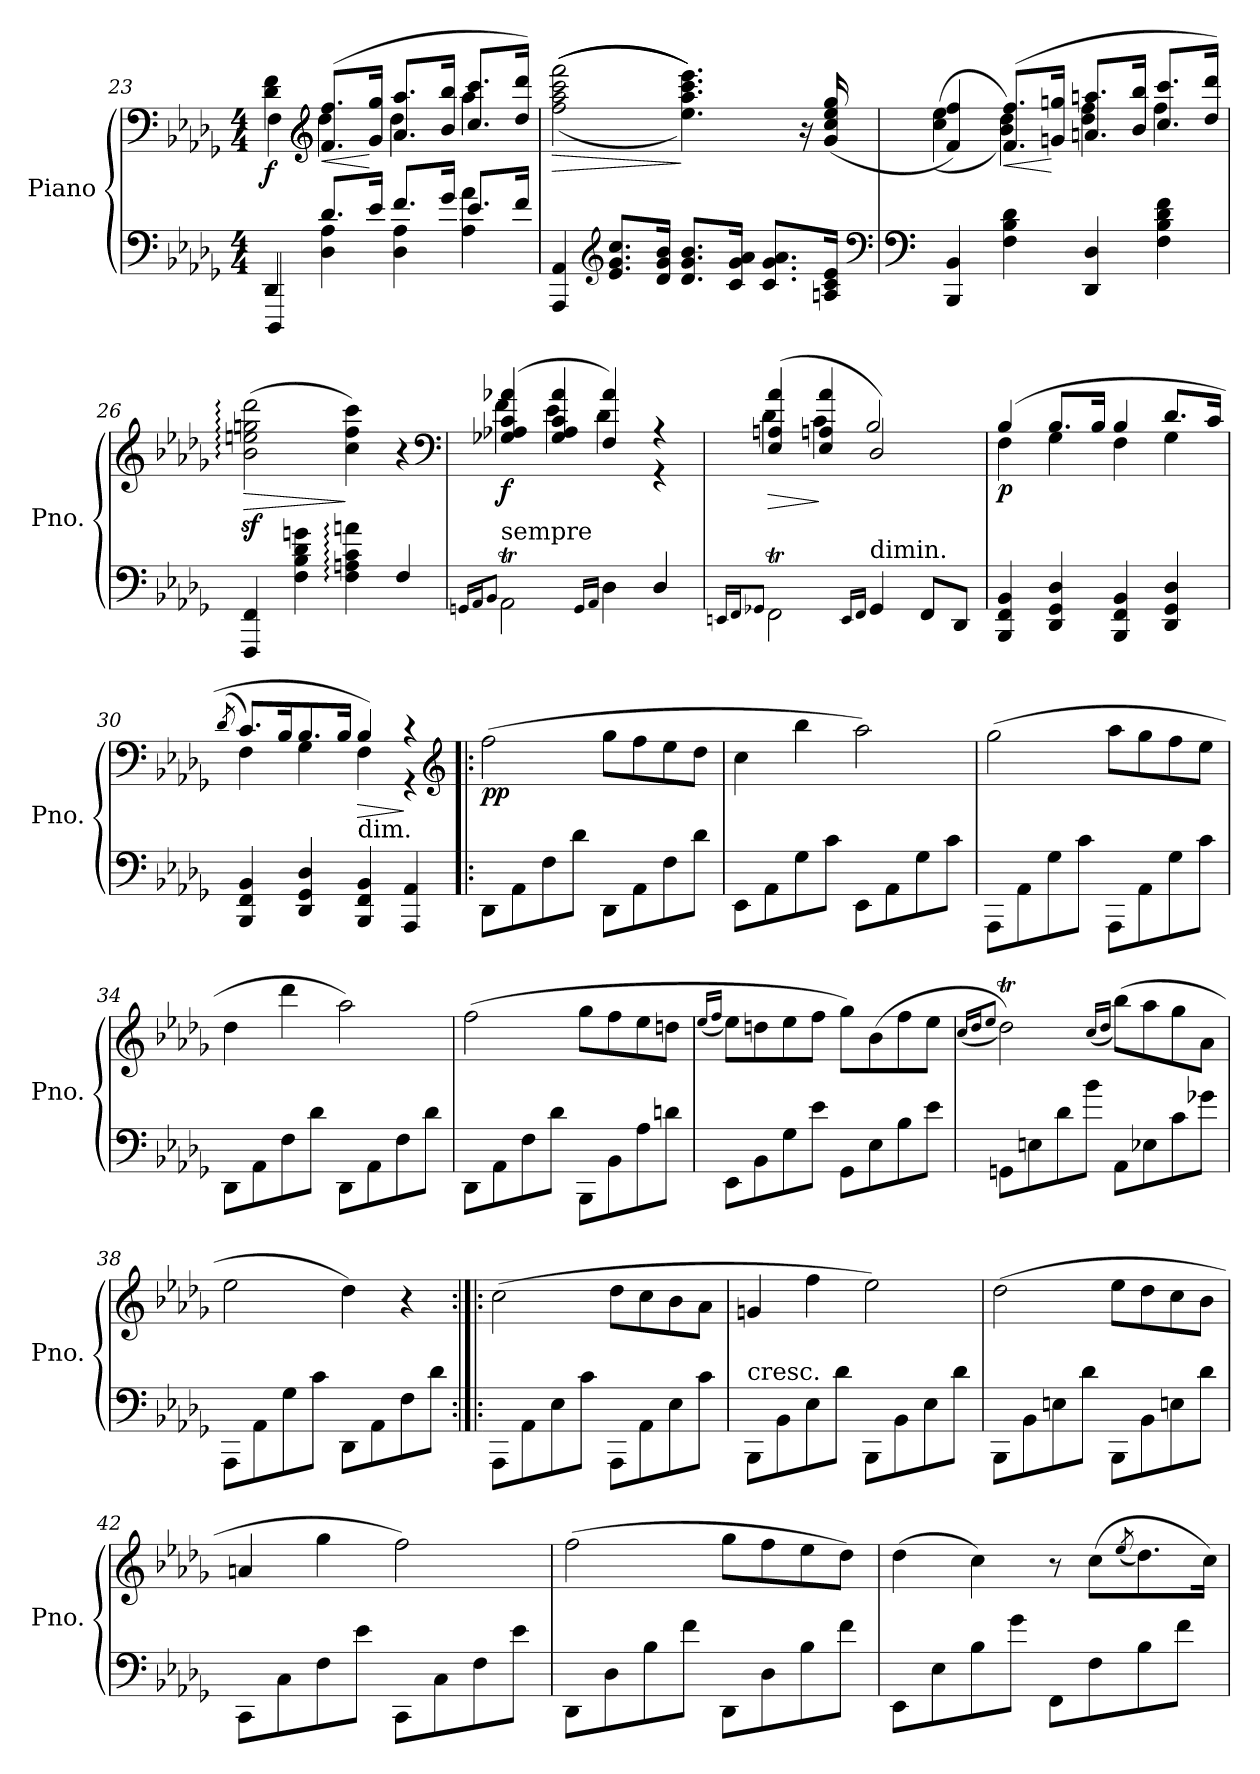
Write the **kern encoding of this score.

**kern	**kern	**dynam
*part1	*part1	*part1
*staff2	*staff1	*staff1/2
*I"Piano	*	*
*I'Pno.	*	*
*clefF4	*clefF4	*
*k[b-e-a-d-g-]	*k[b-e-a-d-g-]	*
*D-:	*D-:	*
*M4/4	*M4/4	*
=23	=23	=23
*^	*^	*
!	!	!	!	!LO:DY:b
4DD-/	4DDD-/	4d-\ 4f\	4F\	f
*	*	*clefG2	*	*
!	!	!	!	!LO:HP:b
8.d-/L	4D-\ 4A-\	(8.f/ 8.ff/L	4dd-\	<
16e-/Jk	.	16g-/ 16gg-/Jk	.	[
8.f/L	4D-\ 4A-\	8.a-/ 8.aa-/L	4dd-\	.
16g-/Jk	.	16b-/ 16bb-/Jk	.	.
8.e-/L	4A-\ 4a-\	8.cc/ 8.ccc/L	4aa-\	.
16f/Jk	.	16dd-/ 16ddd-/Jk)	.	.
*v	*v	*	*	*
*	*v	*v	*
=24	=24	=24
!	!	!LO:HP:b
4AAA-/ 4AA-/	((((2ff\ 2aa-\ 2ccc\ 2fff\	>
*clefG2	*	*
8.e-/ 8.g-/ 8.cc/L	.	.
16d-/ 16g-/ 16b-/Jk	.	.
8.d-/ 8.g-/ 8.b-/L	4.ee-\ 4.aa-\ 4.ccc\ 4.eee-\))))	]
16c/ 16g-/ 16a-/Jk	.	.
8.c/ 8.g-/ 8.a-/L	.	.
.	16r	.
16An/ 16c/ 16e-/Jk	(16g-/ 16cc/ 16ee-/ 16gg-/	.
*clefF4	*	*
!!LO:LB:g=z
=25	=25	=25
*clefF4	*	*
*	*^	*
4BBB-/ 4BB-/	4f/ 4ff/)	((4cc\ 4ee-\	.
!	!	!	!LO:HP:b
4F\ 4B-\ 4d-\	(8.f/ 8.ff/L	4b-\ 4dd-\))	<
.	16gn/ 16ggn/Jk	.	[
4DD-/ 4D-/	8.an/ 8.aan/L	4dd-\ 4ff\	.
.	16b-/ 16bb-/Jk	.	.
4F\ 4B-\ 4d-\ 4f\	8.cc/ 8.ccc/L	4ff\	.
.	16dd-/ 16ddd-/Jk)	.	.
*	*v	*v	*
=26	=26	=26
!	!	!LO:HP:b
4FFF/ 4FF/	(2b-\z<: 2een\z<: 2ggn\z<: 2ddd-\z<:	>
4F\ 4B-\ 4d-\ 4gn\	.	.
4F\: 4An\: 4c\: 4an\:	4cc\ 4ff\ 4ccc\)	]
4F/	4r	.
*	*clefF4	*
=27	=27	=27
16qGGn/LL	.	.
16qAA-/J	.	.
8qBB-/J	.	.
*	*^	*
!LO:TX:a:t=sempre	!	!	!
!	!	!	!LO:DY:b
2AA-T\	(4G-X/ 4A-X/ 4c/ 4a-X/	4f\	f
.	4G-/ 4A-/ 4c/ 4a-/	4e-\	.
16qGG/LL	.	.	.
16qAA-/JJ	.	.	.
4D-\	4F/ 4a-/)	4d-\	.
4D-/	4r	4r	.
=28	=28	=28	=28
16qEEn/LL	.	.	.
16qFF/J	.	.	.
8qGG-X/J	.	.	.
!	!	!	!LO:HP:b
2FFt\	(4E-/ 4An/ 4a-/	4d-\	>
.	4E-/ 4An/ 4a-/	4c\	]
16qEE/LL	.	.	.
16qFF/JJ	.	.	.
!LO:TX:a:t=dimin.	!	!	!
4GG-/	2D-/)	2B-/	.
8FF/L	.	.	.
8DD-/J	.	.	.
!!LO:LB:g=z	!!
=29	=29	=29	=29
!	!	!	!LO:DY:b
4BBB-/ 4FF/ 4BB-/	(4B-/	4F\	p
4DD-/ 4GG-/ 4D-/	8.B-/L	4G-\	.
.	16B-/Jk	.	.
4BBB-/ 4FF/ 4BB-/	4B-/	4F\	.
4DD-/ 4GG-/ 4D-/	8.d-/L	4G-\	.
.	16c/Jk	.	.
=30	=30	=30	=30
.	(8qd-/	.	.
4BBB-/ 4FF/ 4BB-/	8.c/L)	4F\	.
.	16B-/K	.	.
4DD-/ 4GG-/ 4D-/	8.B-/	4G-\	.
.	16B-/Jk	.	.
!LO:TX:a:t=dim.	!	!	!
!	!	!	!LO:HP:b
4BBB-/ 4FF/ 4BB-/	4B-/)	4F\	>
4AAA-/ 4AA-/	4r	4r	]
*	*v	*v	*
*	*clefG2	*
=31!|:	=31!|:	=31!|:
*	*^	*
!	!	!	!LO:DY:b
*	*v	*v	*
8DD-\L	(2ff\	pp
8AA-\	.	.
8F\	.	.
8d-\J	.	.
8DD-\L	8gg-\L	.
8AA-\	8ff\	.
8F\	8ee-\	.
8d-\J	8dd-\J	.
=32	=32	=32
8EE-\L	4cc\	.
8AA-\	.	.
8G-\	4bb-\	.
8c\J	.	.
8EE-\L	2aa-\)	.
8AA-\	.	.
8G-\	.	.
8c\J	.	.
!!LO:LB:g=z
=33	=33	=33
8AAA-\L	(2gg-\	.
8AA-\	.	.
8G-\	.	.
8c\J	.	.
8AAA-\L	8aa-\L	.
8AA-\	8gg-\	.
8G-\	8ff\	.
8c\J	8ee-\J	.
=34	=34	=34
8DD-\L	4dd-\	.
8AA-\	.	.
8F\	4ddd-\	.
8d-\J	.	.
8DD-\L	2aa-\)	.
8AA-\	.	.
8F\	.	.
8d-\J	.	.
=35	=35	=35
8DD-\L	(2ff\	.
8AA-\	.	.
8F\	.	.
8d-\J	.	.
8BBB-\L	8gg-\L	.
8BB-\	8ff\	.
8A-\	8ee-\	.
8dn\J	8ddn\J	.
=36	=36	=36
.	(16qee-/LL	.
.	16qff/JJ	.
8EE-\L	8ee-\L)	.
8BB-\	8ddn\	.
8G-\	8ee-\	.
8e-\J	8ff\J	.
8GG-\L	8gg-\L)	.
8E-\	(8b-\	.
8B-\	8ff\	.
8e-\J	8ee-\J	.
!!LO:LB:g=z
=37	=37	=37
.	(16qcc/LL	.
.	16qdd-/J	.
.	8qee-/J	.
8GGn\L	2dd-T\))	.
8En\	.	.
8d-\	.	.
8b-\J	.	.
.	(16qcc/LL	.
.	16qdd-/JJ	.
8AA-\L	(8bb-\L)	.
8E-X\	8aa-\	.
8c\	8gg-\	.
8g-X\J	8a-\J	.
=38	=38	=38
8AAA-\L	2ee-\	.
8AA-\	.	.
8G-\	.	.
8c\J	.	.
8DD-\L	4dd-\)	.
8AA-\	.	.
8F\	4r	.
8d-\J	.	.
=39:|!|:	=39:|!|:	=39:|!|:
8AAA-\L	(2cc\	.
8AA-\	.	.
8E-\	.	.
8c\J	.	.
8AAA-\L	8dd-\L	.
8AA-\	8cc\	.
8E-\	8b-\	.
8c\J	8a-\J	.
=40	=40	=40
!LO:TX:a:t=cresc.	!	!
8BBB-\L	4gn/	.
8BB-\	.	.
8E-\	4ff\	.
8d-\J	.	.
8BBB-\L	2ee-\)	.
8BB-\	.	.
8E-\	.	.
8d-\J	.	.
!!LO:PB:g=z
=41	=41	=41
8BBB-\L	(2dd-\	.
8BB-\	.	.
8En\	.	.
8d-\J	.	.
8BBB-\L	8ee-\L	.
8BB-\	8dd-\	.
8En\	8cc\	.
8d-\J	8b-\J	.
=42	=42	=42
8CC\L	4an/	.
8C\	.	.
8F\	4gg-\	.
8e-\J	.	.
8CC\L	2ff\)	.
8C\	.	.
8F\	.	.
8e-\J	.	.
=43	=43	=43
8DD-\L	(2ff\	.
8D-\	.	.
8B-\	.	.
8f\J	.	.
8DD-\L	8gg-\L	.
8D-\	8ff\	.
8B-\	8ee-\	.
8f\J	8dd-\J)	.
=44	=44	=44
8EE-\L	(4dd-\	.
8E-\	.	.
8B-\	4cc\)	.
8g-\J	.	.
8FF\L	8r	.
8F\	(8cc\L	.
.	(8qee-/	.
8B-\	8.dd-\)	.
8f\J	.	.
.	16cc\Jk)	.
=	=	=
*-	*-	*-
